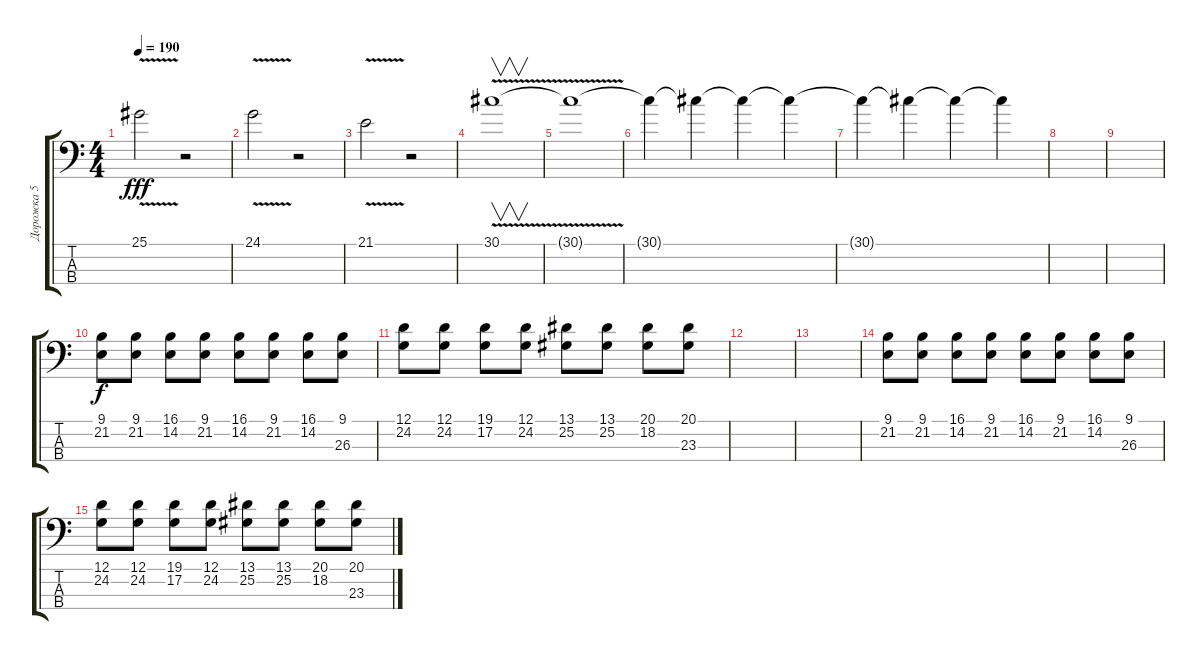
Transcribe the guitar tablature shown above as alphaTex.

\track ("Дорожка 5" "Дорожка 5") {instrument lead1square}
\staff {score tabs}
\tuning (G2 D2 A1 E1) {hide}
\ts (4 4)
\tempo 190
\clef f4
\ks c
25.1{v}.2{dy fff} r.2 |
24.1{v}.2 r.2 |
21.1{v}.2 r.2 |
30.1{v}.1{v} |
30.1{t}.1 |
30.1{t}.4 30.1{t}.4 30.1{t}.4 30.1{t}.4 |
30.1{t}.4 30.1{t}.4 30.1{t}.4 30.1{t}.4 |
|
|
(9.1 21.2).8{dy f} (9.1 21.2).8 (16.1 14.2).8 (9.1 21.2).8 (16.1 14.2).8 (9.1 21.2).8 (16.1 14.2).8 (9.1 26.3).8 |
(12.1 24.2).8 (12.1 24.2).8 (19.1 17.2).8 (12.1 24.2).8 (13.1 25.2).8 (13.1 25.2).8 (20.1 18.2).8 (20.1 23.3).8 |
|
|
(9.1 21.2).8 (9.1 21.2).8 (16.1 14.2).8 (9.1 21.2).8 (16.1 14.2).8 (9.1 21.2).8 (16.1 14.2).8 (9.1 26.3).8 |
(12.1 24.2).8 (12.1 24.2).8 (19.1 17.2).8 (12.1 24.2).8 (13.1 25.2).8 (13.1 25.2).8 (20.1 18.2).8 (20.1 23.3).8
